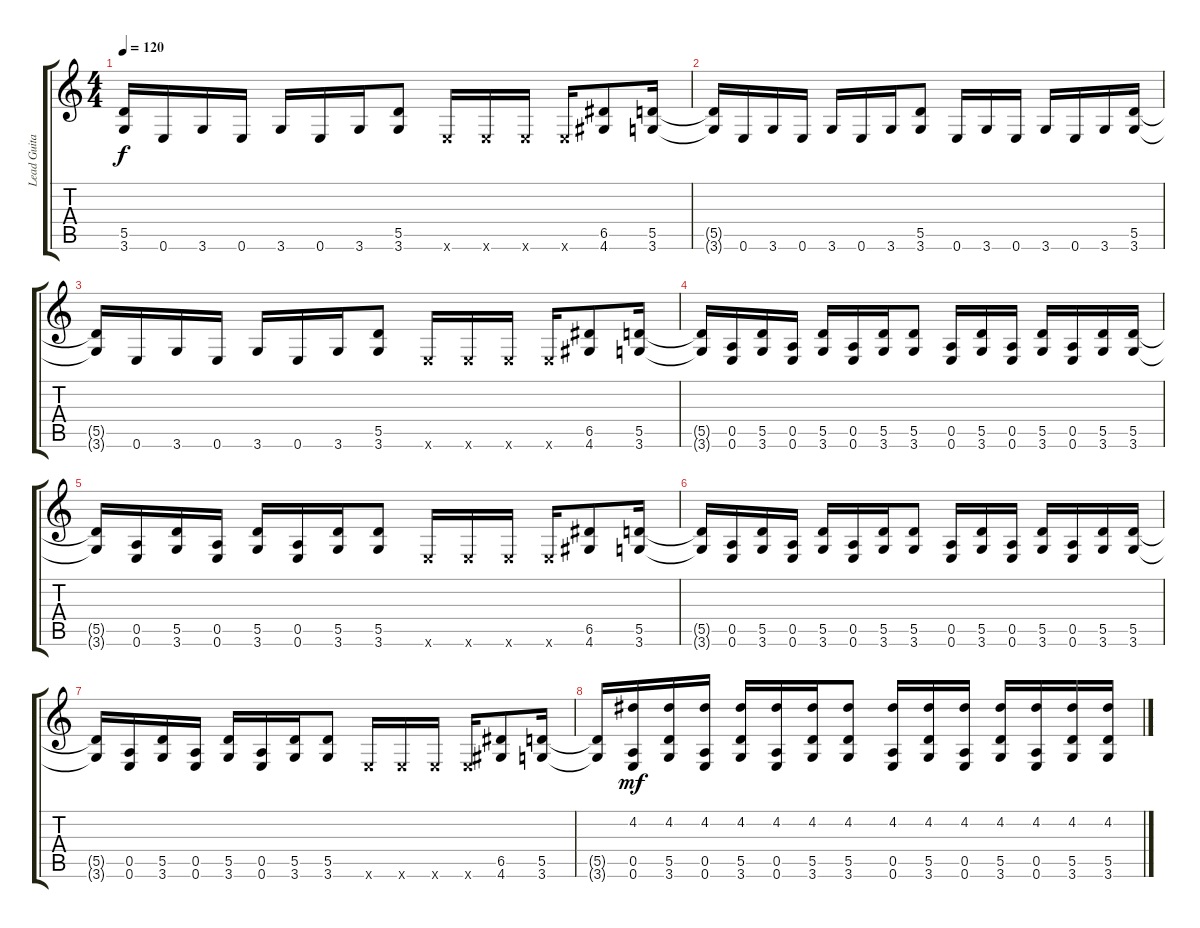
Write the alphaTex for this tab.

\track ("Lead Guitar" "Lead Guita") {instrument distortionguitar}
\staff {score tabs}
\tuning (E4 B3 G3 D3 A2 E2) {hide}
\ts (4 4)
\tempo 120
\clef g2
\ks c
(5.5{t} 3.6{t}).16{dy f} 0.6.16 3.6.16 0.6.16 3.6.16 0.6.16 3.6.16 (5.5 3.6).8 0.6{x}.16 0.6{x}.16 0.6{x}.16 0.6{x}.16 (6.5 4.6).8 (5.5 3.6).16 |
(5.5{t} 3.6{t}).16 0.6.16 3.6.16 0.6.16 3.6.16 0.6.16 3.6.16 (5.5 3.6).8 0.6.16 3.6.16 0.6.16 3.6.16 0.6.16 3.6.16 (5.5 3.6).16 |
(5.5{t} 3.6{t}).16 0.6.16 3.6.16 0.6.16 3.6.16 0.6.16 3.6.16 (5.5 3.6).8 0.6{x}.16 0.6{x}.16 0.6{x}.16 0.6{x}.16 (6.5 4.6).8 (5.5 3.6).16 |
(5.5{t} 3.6{t}).16 (0.5 0.6).16 (5.5 3.6).16 (0.5 0.6).16 (5.5 3.6).16 (0.5 0.6).16 (5.5 3.6).16 (5.5 3.6).8 (0.5 0.6).16 (5.5 3.6).16 (0.5 0.6).16 (5.5 3.6).16 (0.5 0.6).16 (5.5 3.6).16 (5.5 3.6).16 |
(5.5{t} 3.6{t}).16 (0.5 0.6).16 (5.5 3.6).16 (0.5 0.6).16 (5.5 3.6).16 (0.5 0.6).16 (5.5 3.6).16 (5.5 3.6).8 0.6{x}.16 0.6{x}.16 0.6{x}.16 0.6{x}.16 (6.5 4.6).8 (5.5 3.6).16 |
(5.5{t} 3.6{t}).16 (0.5 0.6).16 (5.5 3.6).16 (0.5 0.6).16 (5.5 3.6).16 (0.5 0.6).16 (5.5 3.6).16 (5.5 3.6).8 (0.5 0.6).16 (5.5 3.6).16 (0.5 0.6).16 (5.5 3.6).16 (0.5 0.6).16 (5.5 3.6).16 (5.5 3.6).16 |
(5.5{t} 3.6{t}).16 (0.5 0.6).16 (5.5 3.6).16 (0.5 0.6).16 (5.5 3.6).16 (0.5 0.6).16 (5.5 3.6).16 (5.5 3.6).8 0.6{x}.16 0.6{x}.16 0.6{x}.16 0.6{x}.16 (6.5 4.6).8 (5.5 3.6).16 |
(5.5{t} 3.6{t}).16 (4.2 0.5 0.6).16{dy mf} (4.2 5.5 3.6).16 (4.2 0.5 0.6).16 (4.2 5.5 3.6).16 (4.2 0.5 0.6).16 (4.2 5.5 3.6).16 (4.2 5.5 3.6).8 (4.2 0.5 0.6).16 (4.2 5.5 3.6).16 (4.2 0.5 0.6).16 (4.2 5.5 3.6).16 (4.2 0.5 0.6).16 (4.2 5.5 3.6).16 (4.2 5.5 3.6).16
